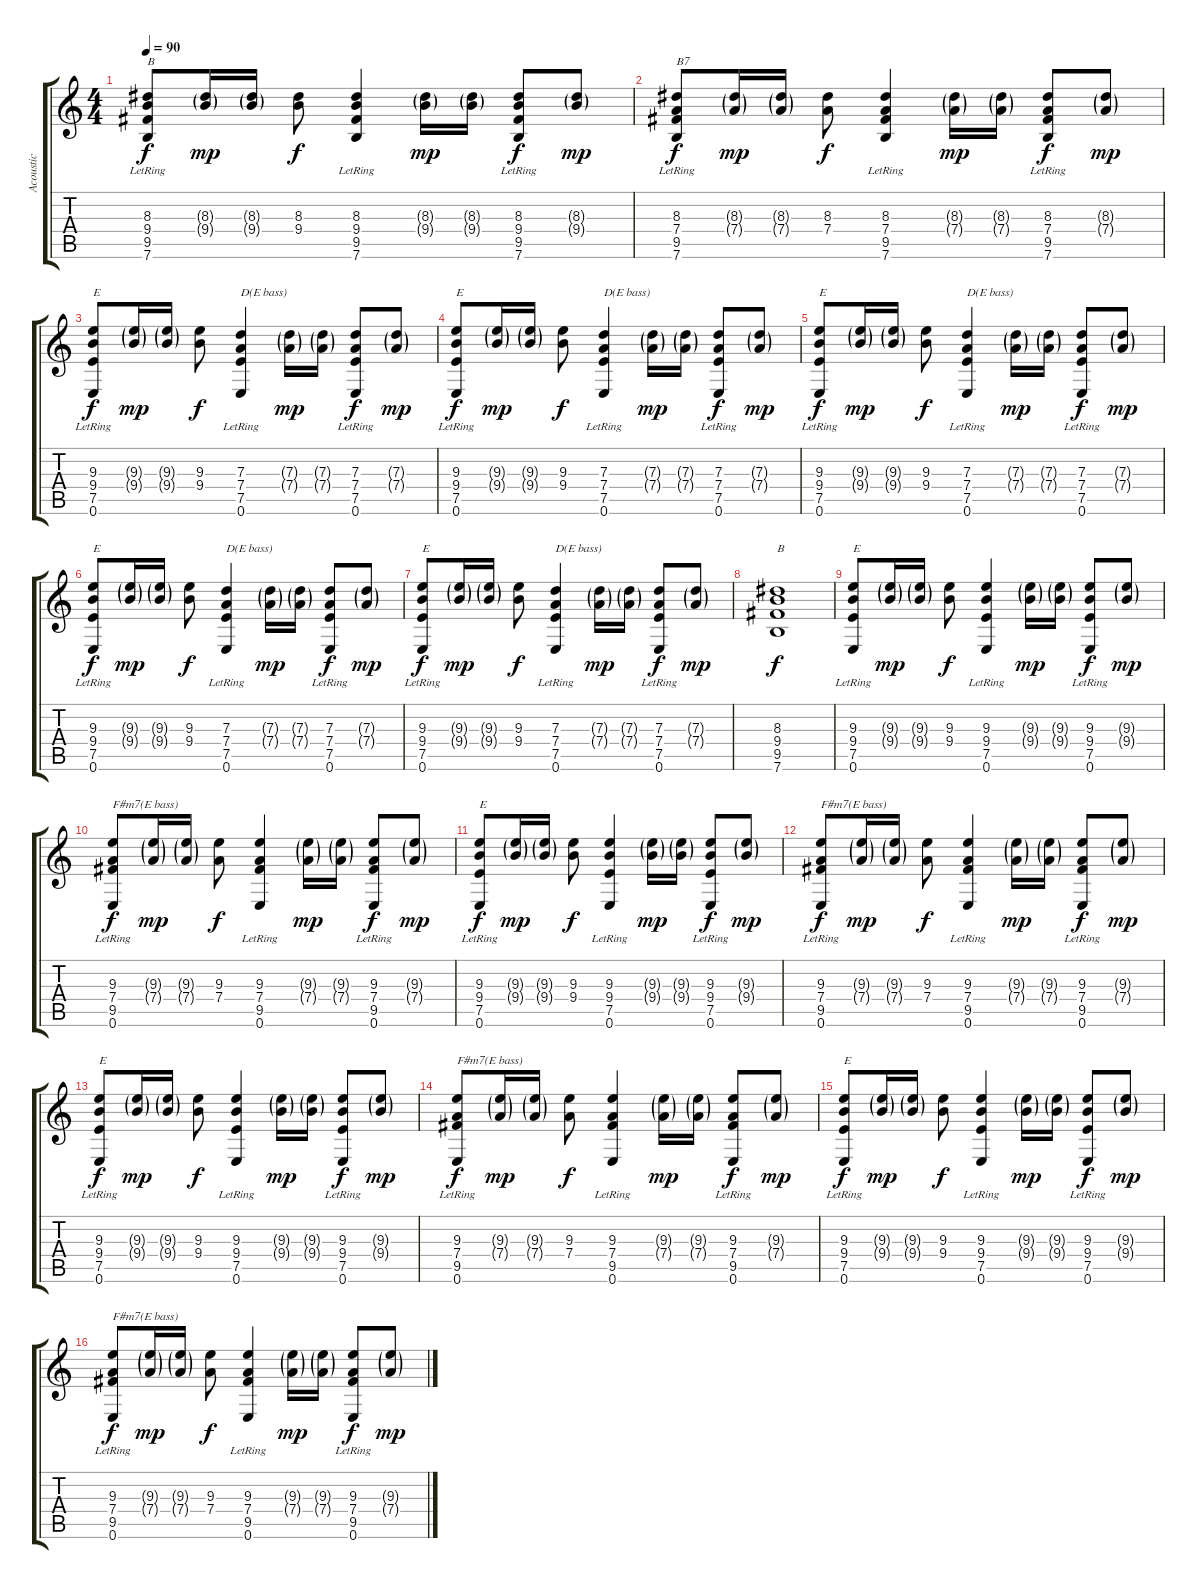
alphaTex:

\track ("Acoustic" "Acoustic") {instrument acousticguitarsteel}
\staff {score tabs}
\tuning (E4 B3 G3 D3 A2 E2) {hide}
\ts (4 4)
\tempo 90
\clef g2
\ks c
(8.3 9.4 9.5 7.6{lr}).8{txt "B" dy f} (8.3{g} 9.4{g}).16{dy mp} (8.3{g} 9.4{g}).16 (8.3 9.4).8{dy f} (8.3 9.4 9.5 7.6{lr}).4 (8.3{g} 9.4{g}).16{dy mp} (8.3{g} 9.4{g}).16 (8.3 9.4 9.5 7.6{lr}).8{dy f} (8.3{g} 9.4{g}).8{dy mp} |
(8.3 7.4 9.5 7.6{lr}).8{txt "B7" dy f} (8.3{g} 7.4{g}).16{dy mp} (8.3{g} 7.4{g}).16 (8.3 7.4).8{dy f} (8.3 7.4 9.5 7.6{lr}).4 (8.3{g} 7.4{g}).16{dy mp} (8.3{g} 7.4{g}).16 (8.3 7.4 9.5 7.6{lr}).8{dy f} (8.3{g} 7.4{g}).8{dy mp} |
(9.3 9.4 7.5 0.6{lr}).8{txt "E" dy f} (9.3{g} 9.4{g}).16{dy mp} (9.3{g} 9.4{g}).16 (9.3 9.4).8{dy f} (7.3 7.4 7.5 0.6{lr}).4{txt "D(E bass)"} (7.3{g} 7.4{g}).16{dy mp} (7.3{g} 7.4{g}).16 (7.3 7.4 7.5 0.6{lr}).8{dy f} (7.3{g} 7.4{g}).8{dy mp} |
(9.3 9.4 7.5 0.6{lr}).8{txt "E" dy f} (9.3{g} 9.4{g}).16{dy mp} (9.3{g} 9.4{g}).16 (9.3 9.4).8{dy f} (7.3 7.4 7.5 0.6{lr}).4{txt "D(E bass)"} (7.3{g} 7.4{g}).16{dy mp} (7.3{g} 7.4{g}).16 (7.3 7.4 7.5 0.6{lr}).8{dy f} (7.3{g} 7.4{g}).8{dy mp} |
(9.3 9.4 7.5 0.6{lr}).8{txt "E" dy f} (9.3{g} 9.4{g}).16{dy mp} (9.3{g} 9.4{g}).16 (9.3 9.4).8{dy f} (7.3 7.4 7.5 0.6{lr}).4{txt "D(E bass)"} (7.3{g} 7.4{g}).16{dy mp} (7.3{g} 7.4{g}).16 (7.3 7.4 7.5 0.6{lr}).8{dy f} (7.3{g} 7.4{g}).8{dy mp} |
(9.3 9.4 7.5 0.6{lr}).8{txt "E" dy f} (9.3{g} 9.4{g}).16{dy mp} (9.3{g} 9.4{g}).16 (9.3 9.4).8{dy f} (7.3 7.4 7.5 0.6{lr}).4{txt "D(E bass)"} (7.3{g} 7.4{g}).16{dy mp} (7.3{g} 7.4{g}).16 (7.3 7.4 7.5 0.6{lr}).8{dy f} (7.3{g} 7.4{g}).8{dy mp} |
(9.3 9.4 7.5 0.6{lr}).8{txt "E" dy f} (9.3{g} 9.4{g}).16{dy mp} (9.3{g} 9.4{g}).16 (9.3 9.4).8{dy f} (7.3 7.4 7.5 0.6{lr}).4{txt "D(E bass)"} (7.3{g} 7.4{g}).16{dy mp} (7.3{g} 7.4{g}).16 (7.3 7.4 7.5 0.6{lr}).8{dy f} (7.3{g} 7.4{g}).8{dy mp} |
(8.3 9.4 9.5 7.6).1{txt "B" dy f} |
(9.3 9.4 7.5 0.6{lr}).8{txt "E"} (9.3{g} 9.4{g}).16{dy mp} (9.3{g} 9.4{g}).16 (9.3 9.4).8{dy f} (9.3 9.4 7.5 0.6{lr}).4 (9.3{g} 9.4{g}).16{dy mp} (9.3{g} 9.4{g}).16 (9.3 9.4 7.5 0.6{lr}).8{dy f} (9.3{g} 9.4{g}).8{dy mp} |
(9.3 7.4 9.5 0.6{lr}).8{txt "F#m7(E bass)" dy f} (9.3{g} 7.4{g}).16{dy mp} (9.3{g} 7.4{g}).16 (9.3 7.4).8{dy f} (9.3 7.4 9.5 0.6{lr}).4 (9.3{g} 7.4{g}).16{dy mp} (9.3{g} 7.4{g}).16 (9.3 7.4 9.5 0.6{lr}).8{dy f} (9.3{g} 7.4{g}).8{dy mp} |
(9.3 9.4 7.5 0.6{lr}).8{txt "E" dy f} (9.3{g} 9.4{g}).16{dy mp} (9.3{g} 9.4{g}).16 (9.3 9.4).8{dy f} (9.3 9.4 7.5 0.6{lr}).4 (9.3{g} 9.4{g}).16{dy mp} (9.3{g} 9.4{g}).16 (9.3 9.4 7.5 0.6{lr}).8{dy f} (9.3{g} 9.4{g}).8{dy mp} |
(9.3 7.4 9.5 0.6{lr}).8{txt "F#m7(E bass)" dy f} (9.3{g} 7.4{g}).16{dy mp} (9.3{g} 7.4{g}).16 (9.3 7.4).8{dy f} (9.3 7.4 9.5 0.6{lr}).4 (9.3{g} 7.4{g}).16{dy mp} (9.3{g} 7.4{g}).16 (9.3 7.4 9.5 0.6{lr}).8{dy f} (9.3{g} 7.4{g}).8{dy mp} |
(9.3 9.4 7.5 0.6{lr}).8{txt "E" dy f} (9.3{g} 9.4{g}).16{dy mp} (9.3{g} 9.4{g}).16 (9.3 9.4).8{dy f} (9.3 9.4 7.5 0.6{lr}).4 (9.3{g} 9.4{g}).16{dy mp} (9.3{g} 9.4{g}).16 (9.3 9.4 7.5 0.6{lr}).8{dy f} (9.3{g} 9.4{g}).8{dy mp} |
(9.3 7.4 9.5 0.6{lr}).8{txt "F#m7(E bass)" dy f} (9.3{g} 7.4{g}).16{dy mp} (9.3{g} 7.4{g}).16 (9.3 7.4).8{dy f} (9.3 7.4 9.5 0.6{lr}).4 (9.3{g} 7.4{g}).16{dy mp} (9.3{g} 7.4{g}).16 (9.3 7.4 9.5 0.6{lr}).8{dy f} (9.3{g} 7.4{g}).8{dy mp} |
(9.3 9.4 7.5 0.6{lr}).8{txt "E" dy f} (9.3{g} 9.4{g}).16{dy mp} (9.3{g} 9.4{g}).16 (9.3 9.4).8{dy f} (9.3 9.4 7.5 0.6{lr}).4 (9.3{g} 9.4{g}).16{dy mp} (9.3{g} 9.4{g}).16 (9.3 9.4 7.5 0.6{lr}).8{dy f} (9.3{g} 9.4{g}).8{dy mp} |
(9.3 7.4 9.5 0.6{lr}).8{txt "F#m7(E bass)" dy f} (9.3{g} 7.4{g}).16{dy mp} (9.3{g} 7.4{g}).16 (9.3 7.4).8{dy f} (9.3 7.4 9.5 0.6{lr}).4 (9.3{g} 7.4{g}).16{dy mp} (9.3{g} 7.4{g}).16 (9.3 7.4 9.5 0.6{lr}).8{dy f} (9.3{g} 7.4{g}).8{dy mp}
